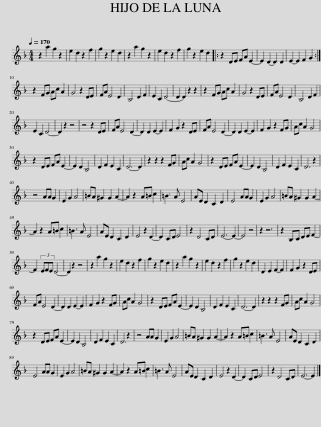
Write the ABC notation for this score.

X:1
L:1/8
Q:1/4=170
M:4/4
I:linebreak $
K:none
V:1 treble transpose=-2
V:1
[K:F] z2 =b2 a2 z2 | ^f2 e2 z2 g2 | a2 z2 ^f2 e2 | z2 =b2 a2 z2 | ^f2 e2 z2 g2 | %5
 a2 z2 ^f2 e2 |: z2 E^F G=B F2- | F2 E2- E2 E2 |$ ^F2- F2 G2 A2 :| z2 GA =Bd B2 | %10
 A4 z2 E^F | G=B ^F4 E2 | C4 E2 G2 | ^F2 D2 E4- | E2 E2 z2 z2 | %15
 z2 GA =Bd B2 | A4 z2 E^F |$ G=B ^F4 E2 | C4 E2 G2 | ^F2 D2 E4- | %20
 E2 z2 z4 | z4 z2 E^F | G=B ^F4 E2- | E2 E2 ^F2- F2 | G2 A2 z2 E^F | %25
 G=B ^F4 E2- |$ E2 E2 ^F2- F2 | G2 A2 z2 GA | =Bd B2 A4 | z2 E^F G=B F2- | %30
 F2 E2 C4 | E2 G2 ^F2 D2 | E6- E2 | z2 z2 z2 GA | =Bd B2 A4 |$ %35
 z2 E^F G=B F2- | F2 E2 C4 | E2 G2 ^F2 D2 | E6 z2 | z4 =BB A2 | %40
 ^F2 A2 =B4 | ^c=B ^A2 A2 B2- | B2 z2 =B^c d2 |$ ^c3 =B ^F4 | =B^F E2 D2 E2 | %45
 ^F4 =BB A2 | ^F2 A2 =B4 | ^c=B ^A2 A2 B2- | B2 z2 =B^c d2 | ^c3 =B ^F4 | %50
 =B^F E2 D2 E2 |$ ^F4 z2 E2- | E2 DE ^F4 | z2 E4 DE | ^F6- F2- | %55
 F4 z4 | z2 z6 | z2 CD E^F G2- | G2 (3^FGF E4- | E2 z2 z4 | %60
 z2 =b2 a2 z2 |$ ^f2 e2 z2 g2 | a2 z2 ^f2 e2 | z2 =b2 a2 z2 | ^f2 e2 z2 g2 | %65
 a2 z2 ^f2 e2 | E2 ^F2 G2- G2 | G2 A2 z2 E^F | G=B ^F4 E2- | E2 E2 ^F2- F2 |$ %70
 G2 A2 z2 GA | =Bd B2 A4 | z2 E^F G=B F2- | F2 E2 C4 | E2 G2 ^F2 D2 | %75
 E6- E2 | z2 z2 z2 GA | =Bd B2 A4 | z2 E^F G=B F2- |$ F2 E2 C4 | %80
 E2 G2 ^F2 D2 | E6 z2 | z4 =BB A2 | ^F2 A2 =B4 | ^c=B ^A2 A2 B2- | %85
 B2 z2 =B^c d2 | ^c3 =B ^F4 | =B^F E2 D2 E2 |$ ^F4 =BB A2 | ^F2 A2 =B4 | %90
 ^c=B ^A2 A2 B2- | B2 z2 =B^c d2 | ^c3 =B ^F4 | =B^F E2 D2 E2 | ^F4 z2 E2- | %95
 E2 DE ^F4 |$ z2 E4 DE | ^F6- F2 |] %98
